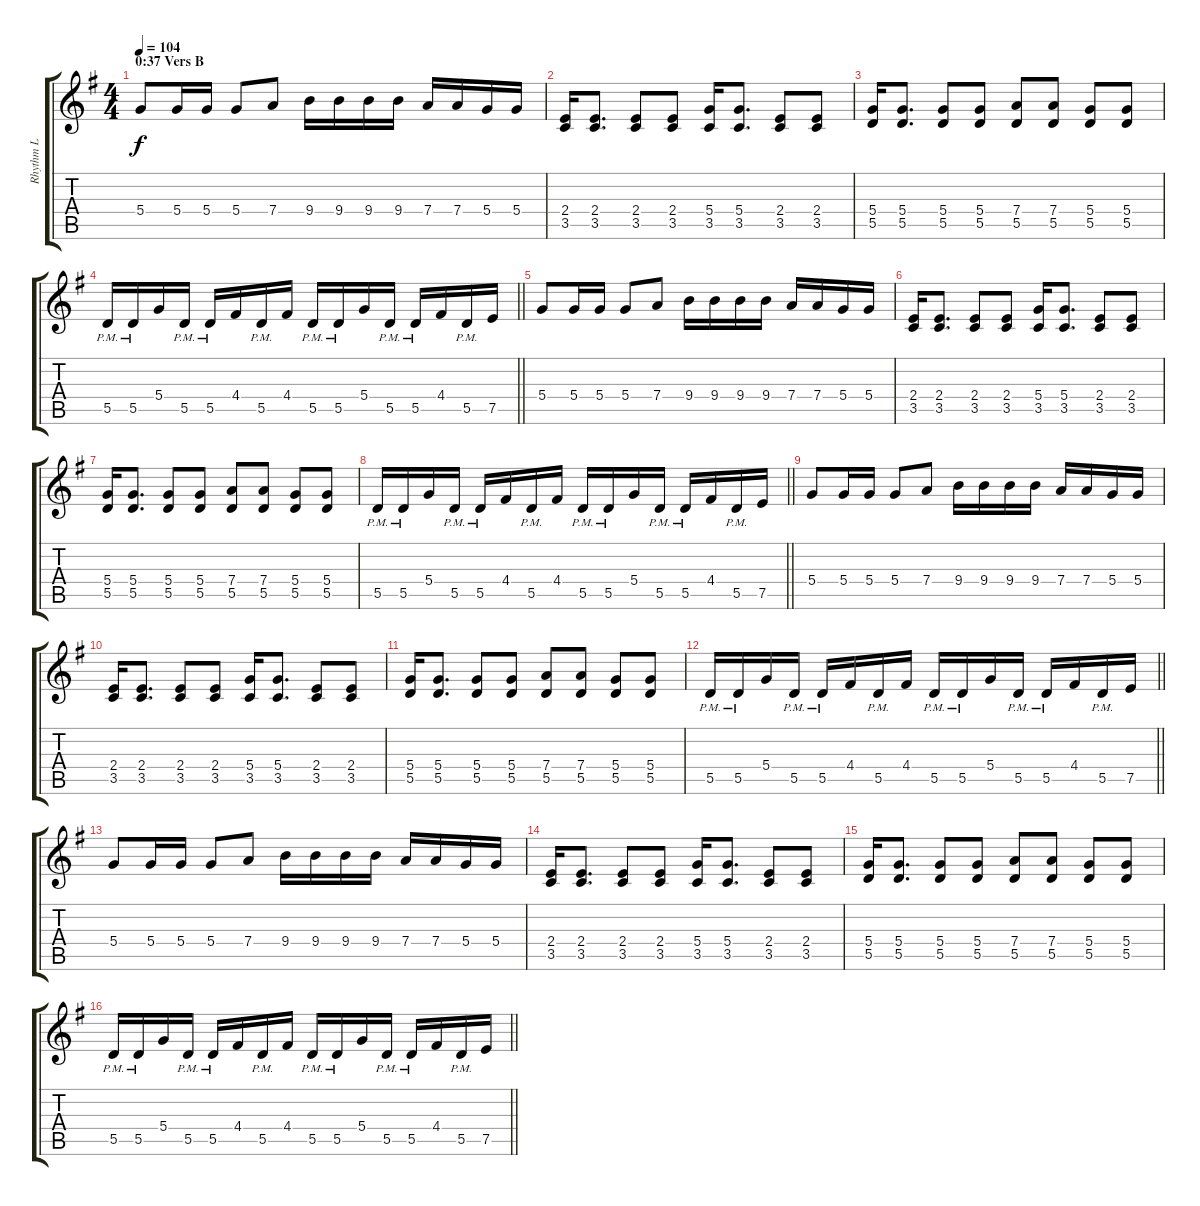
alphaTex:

\track ("Rhythm L" "Rhythm L") {instrument distortionguitar}
\staff {score tabs}
\tuning (E4 B3 G3 D3 A2 E2) {hide}
\ts (4 4)
\section ("" "0:37 Vers B")
\tempo 104
\clef g2
\ks g
5.4.8{dy f} 5.4.16 5.4.16 5.4.8 7.4.8 9.4.16 9.4.16 9.4.16 9.4.16 7.4.16 7.4.16 5.4.16 5.4.16 |
(2.4 3.5).16 (2.4 3.5).8{d} (2.4 3.5).8 (2.4 3.5).8 (5.4 3.5).16 (5.4 3.5).8{d} (2.4 3.5).8 (2.4 3.5).8 |
(5.4 5.5).16 (5.4 5.5).8{d} (5.4 5.5).8 (5.4 5.5).8 (7.4 5.5).8 (7.4 5.5).8 (5.4 5.5).8 (5.4 5.5).8 |
\barLineRight lightlight
5.5{pm}.16 5.5{pm}.16 5.4.16 5.5{pm}.16 5.5{pm}.16 4.4.16 5.5{pm}.16 4.4.16 5.5{pm}.16 5.5{pm}.16 5.4.16 5.5{pm}.16 5.5{pm}.16 4.4.16 5.5{pm}.16 7.5.16 |
5.4.8 5.4.16 5.4.16 5.4.8 7.4.8 9.4.16 9.4.16 9.4.16 9.4.16 7.4.16 7.4.16 5.4.16 5.4.16 |
(2.4 3.5).16 (2.4 3.5).8{d} (2.4 3.5).8 (2.4 3.5).8 (5.4 3.5).16 (5.4 3.5).8{d} (2.4 3.5).8 (2.4 3.5).8 |
(5.4 5.5).16 (5.4 5.5).8{d} (5.4 5.5).8 (5.4 5.5).8 (7.4 5.5).8 (7.4 5.5).8 (5.4 5.5).8 (5.4 5.5).8 |
\barLineRight lightlight
5.5{pm}.16 5.5{pm}.16 5.4.16 5.5{pm}.16 5.5{pm}.16 4.4.16 5.5{pm}.16 4.4.16 5.5{pm}.16 5.5{pm}.16 5.4.16 5.5{pm}.16 5.5{pm}.16 4.4.16 5.5{pm}.16 7.5.16 |
5.4.8 5.4.16 5.4.16 5.4.8 7.4.8 9.4.16 9.4.16 9.4.16 9.4.16 7.4.16 7.4.16 5.4.16 5.4.16 |
(2.4 3.5).16 (2.4 3.5).8{d} (2.4 3.5).8 (2.4 3.5).8 (5.4 3.5).16 (5.4 3.5).8{d} (2.4 3.5).8 (2.4 3.5).8 |
(5.4 5.5).16 (5.4 5.5).8{d} (5.4 5.5).8 (5.4 5.5).8 (7.4 5.5).8 (7.4 5.5).8 (5.4 5.5).8 (5.4 5.5).8 |
\barLineRight lightlight
5.5{pm}.16 5.5{pm}.16 5.4.16 5.5{pm}.16 5.5{pm}.16 4.4.16 5.5{pm}.16 4.4.16 5.5{pm}.16 5.5{pm}.16 5.4.16 5.5{pm}.16 5.5{pm}.16 4.4.16 5.5{pm}.16 7.5.16 |
5.4.8 5.4.16 5.4.16 5.4.8 7.4.8 9.4.16 9.4.16 9.4.16 9.4.16 7.4.16 7.4.16 5.4.16 5.4.16 |
(2.4 3.5).16 (2.4 3.5).8{d} (2.4 3.5).8 (2.4 3.5).8 (5.4 3.5).16 (5.4 3.5).8{d} (2.4 3.5).8 (2.4 3.5).8 |
(5.4 5.5).16 (5.4 5.5).8{d} (5.4 5.5).8 (5.4 5.5).8 (7.4 5.5).8 (7.4 5.5).8 (5.4 5.5).8 (5.4 5.5).8 |
\barLineRight lightlight
5.5{pm}.16 5.5{pm}.16 5.4.16 5.5{pm}.16 5.5{pm}.16 4.4.16 5.5{pm}.16 4.4.16 5.5{pm}.16 5.5{pm}.16 5.4.16 5.5{pm}.16 5.5{pm}.16 4.4.16 5.5{pm}.16 7.5.16
